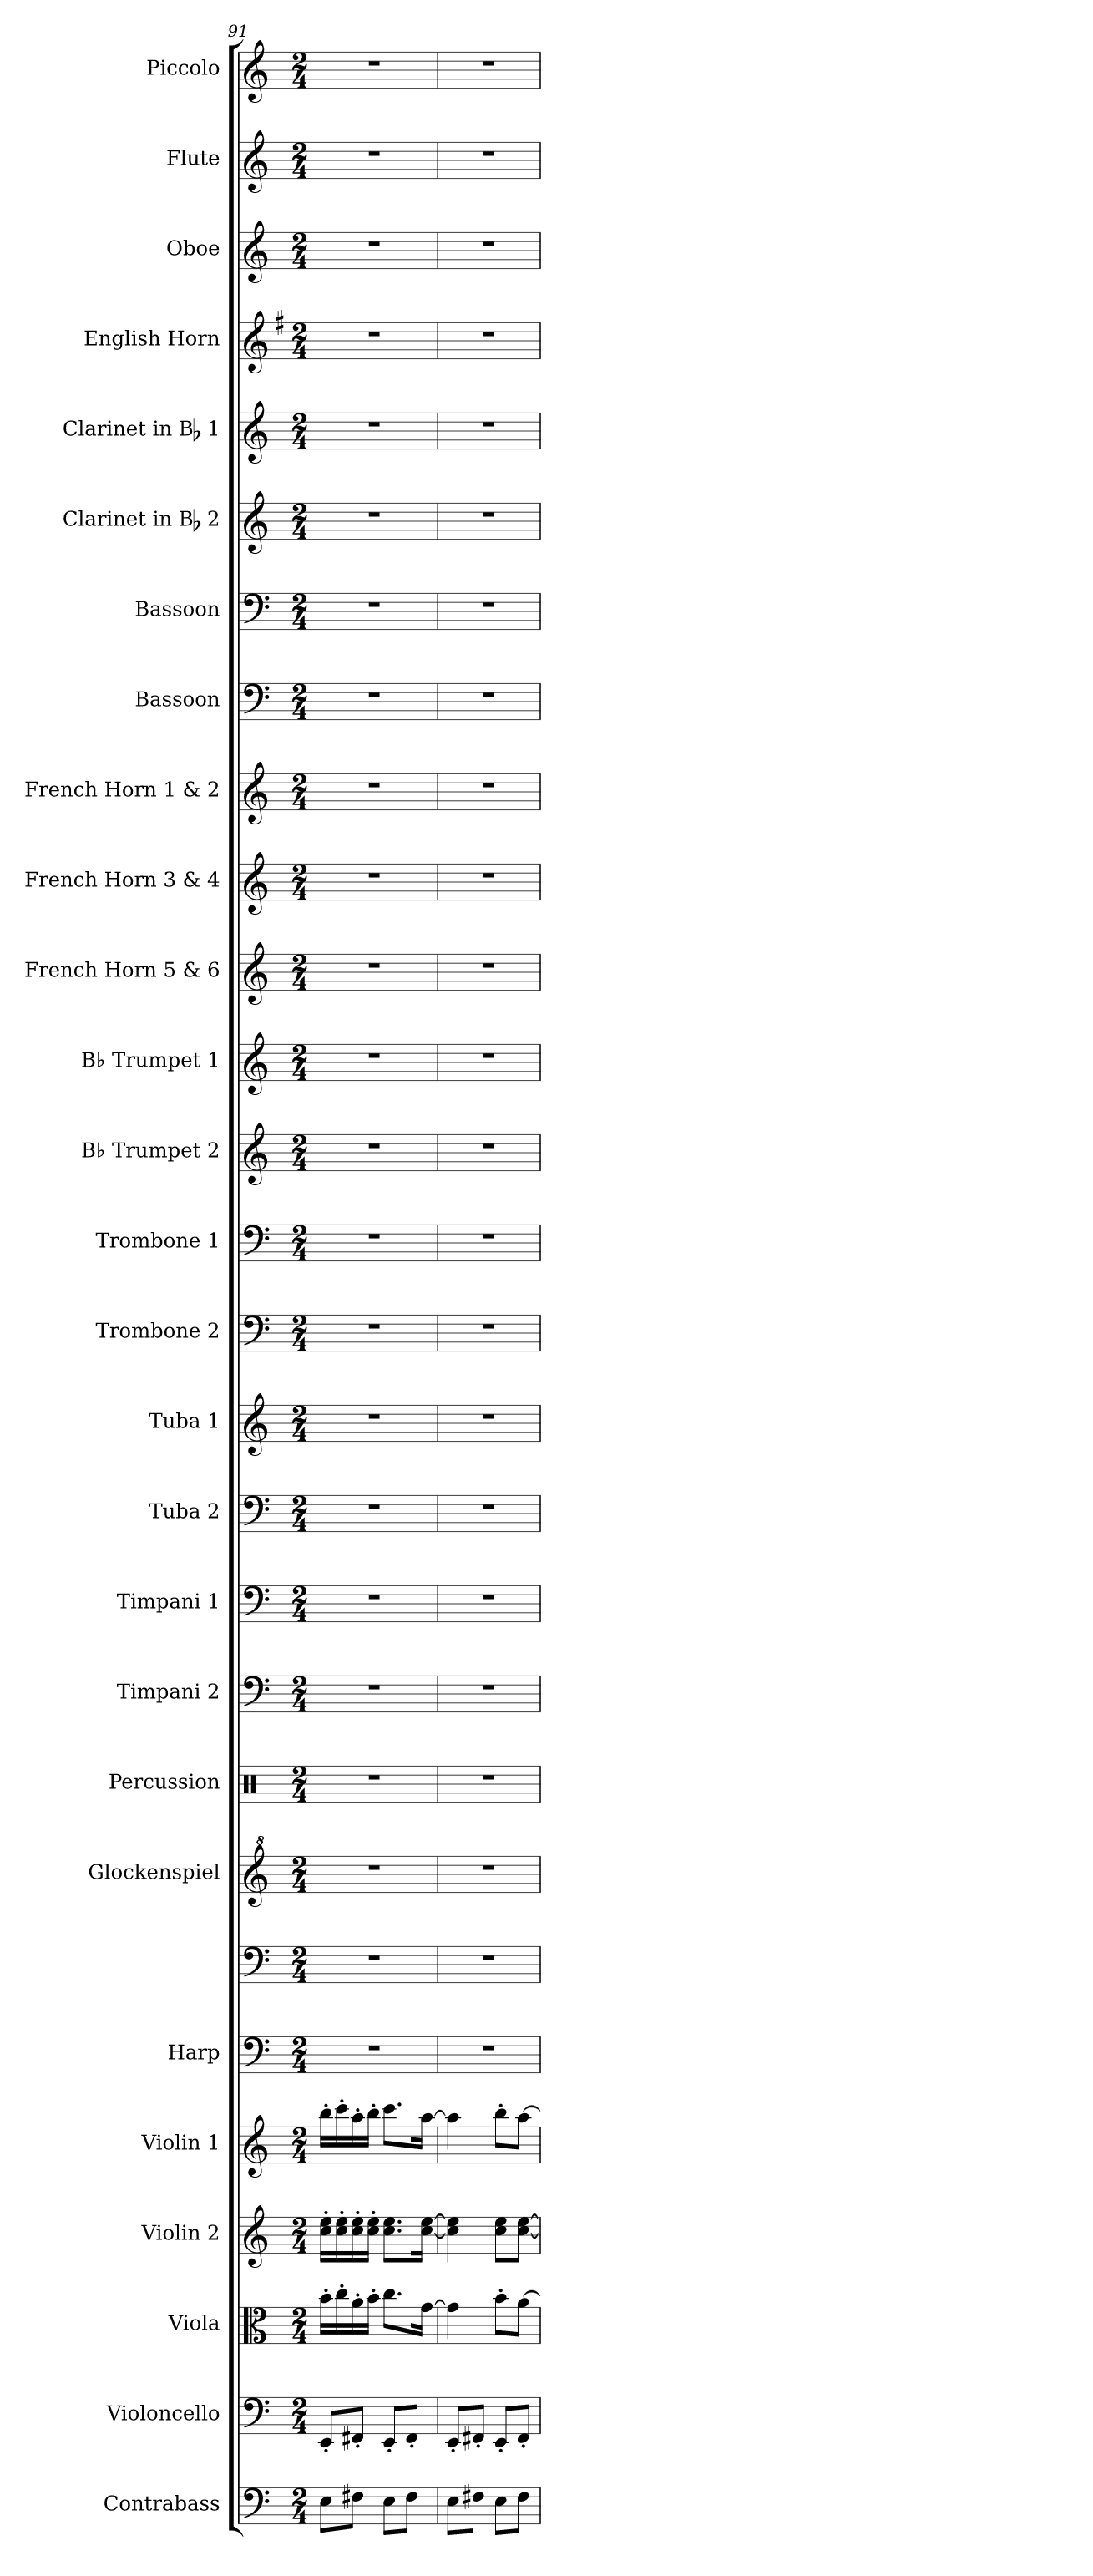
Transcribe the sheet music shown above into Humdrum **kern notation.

**kern	**kern	**kern	**kern	**kern	**kern	**kern	**kern	**kern	**kern	**kern	**kern	**kern	**kern	**kern	**kern	**kern	**kern	**kern	**kern	**kern	**kern	**kern	**kern	**kern	**kern	**kern	**kern
*part27	*part26	*part25	*part24	*part23	*part22	*part22	*part21	*part20	*part19	*part18	*part17	*part16	*part15	*part14	*part13	*part12	*part11	*part10	*part9	*part8	*part7	*part6	*part5	*part4	*part3	*part2	*part1
*staff28	*staff27	*staff26	*staff25	*staff24	*staff23	*staff22	*staff21	*staff20	*staff19	*staff18	*staff17	*staff16	*staff15	*staff14	*staff13	*staff12	*staff11	*staff10	*staff9	*staff8	*staff7	*staff6	*staff5	*staff4	*staff3	*staff2	*staff1
*I"Contrabass	*I"Violoncello	*I"Viola	*I"Violin 2	*I"Violin 1	*I"Harp	*	*I"Glockenspiel	*I"Percussion	*I"Timpani 2	*I"Timpani 1	*I"Tuba 2	*I"Tuba 1	*I"Trombone 2	*I"Trombone 1	*I"B♭ Trumpet 2	*I"B♭ Trumpet 1	*I"French Horn 5 &amp; 6	*I"French Horn 3 &amp; 4	*I"French Horn 1 &amp; 2	*I"Bassoon	*I"Bassoon	*I"Clarinet in Bb 2	*I"Clarinet in Bb 1	*I"English Horn	*I"Oboe	*I"Flute	*I"Piccolo
*I'Cbs.	*I'Vlc.	*I'Vla.	*I'Vln. 2	*I'Vln. 1	*I'Hrp.	*	*I'Glk.	*I'Perc.	*I'Timp. 2	*I'Timp. 1	*I'Tba. 2	*I'Tba. 1	*I'Tbn. 2	*I'Tbn. 1	*I'B♭ Tpt. 2	*I'B♭ Tpt. 1	*I'F Hn. 5 &amp; 6	*I'F Hn. 3 &amp; 4	*I'F Hn. 1 &amp; 2	*I'Bsn.	*I'Bsn.	*	*	*I'Eng Hn.	*I'Ob.	*I'Fl.	*I'Pic.
*clefF4	*clefF4	*clefC3	*clefG2	*clefG2	*clefF4	*clefF4	*clefG^2	*clefX	*clefF4	*clefF4	*clefF4	*clefG2	*clefF4	*clefF4	*clefG2	*clefG2	*clefG2	*clefG2	*clefG2	*clefF4	*clefF4	*clefG2	*clefG2	*clefG2	*clefG2	*clefG2	*clefG2
*	*	*	*	*	*	*	*	*	*	*	*	*	*	*	*ITrd1c2	*ITrd1c2	*ITrd4c7	*ITrd4c7	*ITrd4c7	*	*	*ITrd-5c-8	*ITrd-5c-8	*ITrd4c7	*	*	*
*k[]	*k[]	*k[]	*k[]	*k[]	*k[]	*k[]	*k[]	*k[]	*k[]	*k[]	*k[]	*k[]	*k[]	*k[]	*k[b-e-]	*k[b-e-]	*k[b-]	*k[b-]	*k[b-]	*k[]	*k[]	*k[b-e-a-d-]	*k[b-e-a-d-]	*k[]	*k[]	*k[]	*k[]
*M2/4	*M2/4	*M2/4	*M2/4	*M2/4	*M2/4	*M2/4	*M2/4	*M2/4	*M2/4	*M2/4	*M2/4	*M2/4	*M2/4	*M2/4	*M2/4	*M2/4	*M2/4	*M2/4	*M2/4	*M2/4	*M2/4	*M2/4	*M2/4	*M2/4	*M2/4	*M2/4	*M2/4
=91	=91	=91	=91	=91	=91	=91	=91	=91	=91	=91	=91	=91	=91	=91	=91	=91	=91	=91	=91	=91	=91	=91	=91	=91	=91	=91	=91
8E\L	8EE'/L	16b'\LL	16cc\' 16ee\'LL	16bb'\LL	2r	2r	2r	2r	2r	2r	2r	2r	2r	2r	2r	2r	2r	2r	2r	2r	2r	2r	2r	2r	2r	2r	2r
.	.	16cc'\	16cc\' 16ee\'	16ccc'\	.	.	.	.	.	.	.	.	.	.	.	.	.	.	.	.	.	.	.	.	.	.	.
8F#X\J	8FF#X'/J	16a'\	16cc\' 16ee\'	16aa'\	.	.	.	.	.	.	.	.	.	.	.	.	.	.	.	.	.	.	.	.	.	.	.
.	.	16b'\JJ	16cc\' 16ee\'JJ	16bb'\JJ	.	.	.	.	.	.	.	.	.	.	.	.	.	.	.	.	.	.	.	.	.	.	.
8E\L	8EE'/L	8.cc\L	8.cc\ 8.ee\L	8.ccc\L	.	.	.	.	.	.	.	.	.	.	.	.	.	.	.	.	.	.	.	.	.	.	.
8F#\J	8FF#'/J	.	.	.	.	.	.	.	.	.	.	.	.	.	.	.	.	.	.	.	.	.	.	.	.	.	.
.	.	[16g\Jk	[16cc\ [16ee\Jk	[16aa\Jk	.	.	.	.	.	.	.	.	.	.	.	.	.	.	.	.	.	.	.	.	.	.	.
!!LO:PB:g=z
=92	=92	=92	=92	=92	=92	=92	=92	=92	=92	=92	=92	=92	=92	=92	=92	=92	=92	=92	=92	=92	=92	=92	=92	=92	=92	=92	=92
8E\L	8EE'/L	4g\]	4cc\] 4ee\]	4aa\]	2r	2r	2r	2r	2r	2r	2r	2r	2r	2r	2r	2r	2r	2r	2r	2r	2r	2r	2r	2r	2r	2r	2r
8F#X\J	8FF#X'/J	.	.	.	.	.	.	.	.	.	.	.	.	.	.	.	.	.	.	.	.	.	.	.	.	.	.
8E\L	8EE'/L	8b'\L	8cc\ 8ee\L	8bb'\L	.	.	.	.	.	.	.	.	.	.	.	.	.	.	.	.	.	.	.	.	.	.	.
8F#\J	8FF#'/J	[8a\J	[8cc\ [8ee\J	[8aa\J	.	.	.	.	.	.	.	.	.	.	.	.	.	.	.	.	.	.	.	.	.	.	.
=	=	=	=	=	=	=	=	=	=	=	=	=	=	=	=	=	=	=	=	=	=	=	=	=	=	=	=
*-	*-	*-	*-	*-	*-	*-	*-	*-	*-	*-	*-	*-	*-	*-	*-	*-	*-	*-	*-	*-	*-	*-	*-	*-	*-	*-	*-
